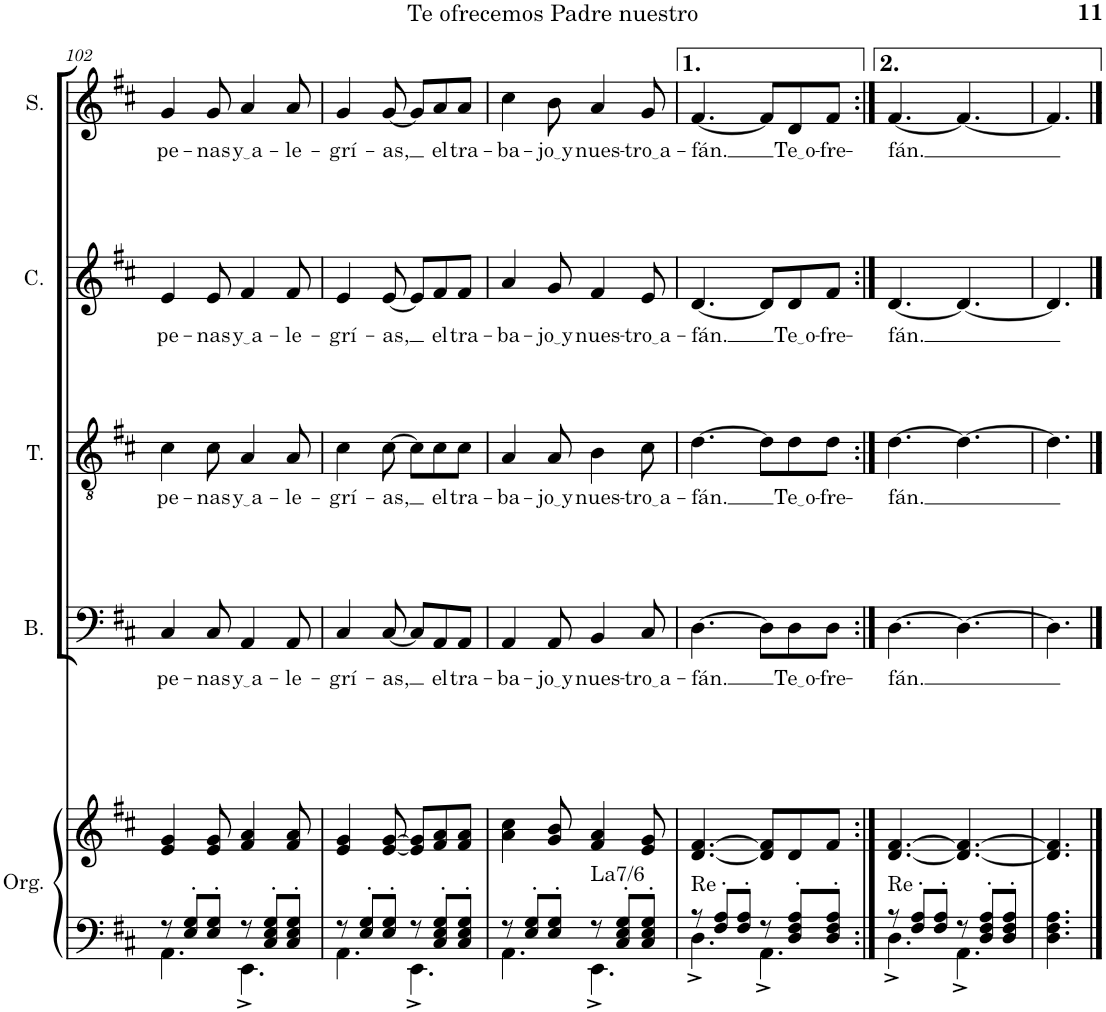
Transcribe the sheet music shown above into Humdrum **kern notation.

**kern	**kern	**harte	**kern	**text	**kern	**text	**kern	**text	**kern	**text
*part5	*part5	*part5	*part4	*part4	*part3	*part3	*part2	*part2	*part1	*part1
*staff6	*staff5	*	*staff4	*staff4	*staff3	*staff3	*staff2	*staff2	*staff1	*staff1
*I"Órgano	*	*	*I"Bajo	*	*I"Tenor	*	*I"Contralto	*	*I"Soprano	*
*	*	*	*I'B.	*	*I'T.	*	*I'C.	*	*I'S.	*
!!LO:PB:g=z
*clefF4	*clefG2	*	*clefF4	*	*clefGv2	*	*clefG2	*	*clefG2	*
*k[f#c#]	*k[f#c#]	*	*k[f#c#]	*	*k[f#c#]	*	*k[f#c#]	*	*k[f#c#]	*
*M6/8	*M6/8	*	*M6/8	*	*M6/8	*	*M6/8	*	*M6/8	*
=102	=102	=102	=102	=102	=102	=102	=102	=102	=102	=102
*^	*	*	*	*	*	*	*	*	*	*
!	!	!	!	!	!LO:LY:b	!	!LO:LY:b	!	!LO:LY:b	!	!LO:LY:b
8r	4.AA\	4e/ 4g/	.	4C#/	pe-	4c#\	pe-	4e/	pe-	4g/	pe-
8E/' 8G/'L	.	.	.	.	.	.	.	.	.	.	.
!	!	!	!	!	!LO:LY:b	!	!LO:LY:b	!	!LO:LY:b	!	!LO:LY:b
8E/' 8G/'J	.	8e/ 8g/	.	8C#/	-nas	8c#\	-nas	8e/	-nas	8g/	-nas
!	!	!	!	!	!LO:LY:b	!	!LO:LY:b	!	!LO:LY:b	!	!LO:LY:b
8r	4.EE^\	4f#/ 4a/	.	4AA/	y a	4A/	y a	4f#/	y a	4a/	y a
8C#/' 8E/' 8G/'L	.	.	.	.	.	.	.	.	.	.	.
!	!	!	!	!	!LO:LY:b	!	!LO:LY:b	!	!LO:LY:b	!	!LO:LY:b
8C#/' 8E/' 8G/'J	.	8f#/ 8a/	.	8AA/	-le-	8A/	-le-	8f#/	-le-	8a/	-le-
=103	=103	=103	=103	=103	=103	=103	=103	=103	=103	=103	=103
!	!	!	!	!	!LO:LY:b	!	!LO:LY:b	!	!LO:LY:b	!	!LO:LY:b
8r	4.AA\	4e/ 4g/	.	4C#/	-grí-	4c#\	-grí-	4e/	-grí-	4g/	-grí-
8E/' 8G/'L	.	.	.	.	.	.	.	.	.	.	.
!	!	!	!	!	!LO:LY:b	!	!LO:LY:b	!	!LO:LY:b	!	!LO:LY:b
8E/' 8G/'J	.	[8e/ [8g/	.	[8C#/	-as,	[8c#\	-as,	[8e/	-as,	[8g/	-as,
8r	4.EE^\	8e/] 8g/]L	.	8C#/L]	.	8c#\L]	.	8e/L]	.	8g/L]	.
!	!	!	!	!	!LO:LY:b	!	!LO:LY:b	!	!LO:LY:b	!	!LO:LY:b
8C#/' 8E/' 8G/'L	.	8f#/ 8a/	.	8AA/	el	8c#\	el	8f#/	el	8a/	el
!	!	!	!	!	!LO:LY:b	!	!LO:LY:b	!	!LO:LY:b	!	!LO:LY:b
8C#/' 8E/' 8G/'J	.	8f#/ 8a/J	.	8AA/J	tra-	8c#\J	tra-	8f#/J	tra-	8a/J	tra-
=104	=104	=104	=104	=104	=104	=104	=104	=104	=104	=104	=104
!	!	!	!	!	!LO:LY:b	!	!LO:LY:b	!	!LO:LY:b	!	!LO:LY:b
8r	4.AA\	4a\ 4cc#\	.	4AA/	-ba-	4A/	-ba-	4a/	-ba-	4cc#\	-ba-
8E/' 8G/'L	.	.	.	.	.	.	.	.	.	.	.
!	!	!	!	!	!LO:LY:b	!	!LO:LY:b	!	!LO:LY:b	!	!LO:LY:b
8E/' 8G/'J	.	8g/ 8b/	.	8AA/	jo y	8A/	jo y	8g/	jo y	8b\	jo y
!	!	!	!LO:H:kt=La7/6	!	!LO:LY:b	!	!LO:LY:b	!	!LO:LY:b	!	!LO:LY:b
8r	4.EE^\	4f#/ 4a/	N	4BB/	nues-	4B\	nues-	4f#/	nues-	4a/	nues-
8C#/' 8E/' 8G/'L	.	.	.	.	.	.	.	.	.	.	.
!	!	!	!	!	!LO:LY:b	!	!LO:LY:b	!	!LO:LY:b	!	!LO:LY:b
8C#/' 8E/' 8G/'J	.	8e/ 8g/	.	8C#/	tro a	8c#\	tro a	8e/	tro a	8g/	tro a
=105	=105	=105	=105	=105	=105	=105	=105	=105	=105	=105	=105
!	!	!	!LO:H:kt=Re	!	!LO:LY:b	!	!LO:LY:b	!	!LO:LY:b	!	!LO:LY:b
8r	4.D^\	[4.d/ [4.f#/	N	[4.D\	-fán.	[4.d\	-fán.	[4.d/	-fán.	[4.f#/	-fán.
8F#/' 8A/'L	.	.	.	.	.	.	.	.	.	.	.
8F#/' 8A/'J	.	.	.	.	.	.	.	.	.	.	.
8r	4.AA^\	8d/] 8f#/]L	.	8D\L]	.	8d\L]	.	8d/L]	.	8f#/L]	.
!	!	!	!	!	!LO:LY:b	!	!LO:LY:b	!	!LO:LY:b	!	!LO:LY:b
8D/' 8F#/' 8A/'L	.	8d/	.	8D\	Te o	8d\	Te o	8d/	Te o	8d/	Te o
!	!	!	!	!	!LO:LY:b	!	!LO:LY:b	!	!LO:LY:b	!	!LO:LY:b
8D/' 8F#/' 8A/'J	.	8f#/J	.	8D\J	-fre-	8d\J	-fre-	8f#/J	-fre-	8f#/J	-fre-
=106:|!	=106:|!	=106:|!	=106:|!	=106:|!	=106:|!	=106:|!	=106:|!	=106:|!	=106:|!	=106:|!	=106:|!
!	!	!	!LO:H:kt=Re	!	!LO:LY:b	!	!LO:LY:b	!	!LO:LY:b	!	!LO:LY:b
8r	4.D^\	[4.d/ [4.f#/	N	[4.D\	-fán.	[4.d\	-fán.	[4.d/	-fán.	[4.f#/	-fán.
8F#/' 8A/'L	.	.	.	.	.	.	.	.	.	.	.
8F#/' 8A/'J	.	.	.	.	.	.	.	.	.	.	.
8r	4.AA^\	4.d/_ 4.f#/_	.	4.D\_	.	4.d\_	.	4.d/_	.	4.f#/_	.
8D/' 8F#/' 8A/'L	.	.	.	.	.	.	.	.	.	.	.
8D/' 8F#/' 8A/'J	.	.	.	.	.	.	.	.	.	.	.
*v	*v	*	*	*	*	*	*	*	*	*	*
=107	=107	=107	=107	=107	=107	=107	=107	=107	=107	=107
4.D\ 4.F#\ 4.A\	4.d/] 4.f#/]	.	4.D\]	.	4.d\]	.	4.d/]	.	4.f#/]	.
==	==	==	==	==	==	==	==	==	==	==
*-	*-	*-	*-	*-	*-	*-	*-	*-	*-	*-
